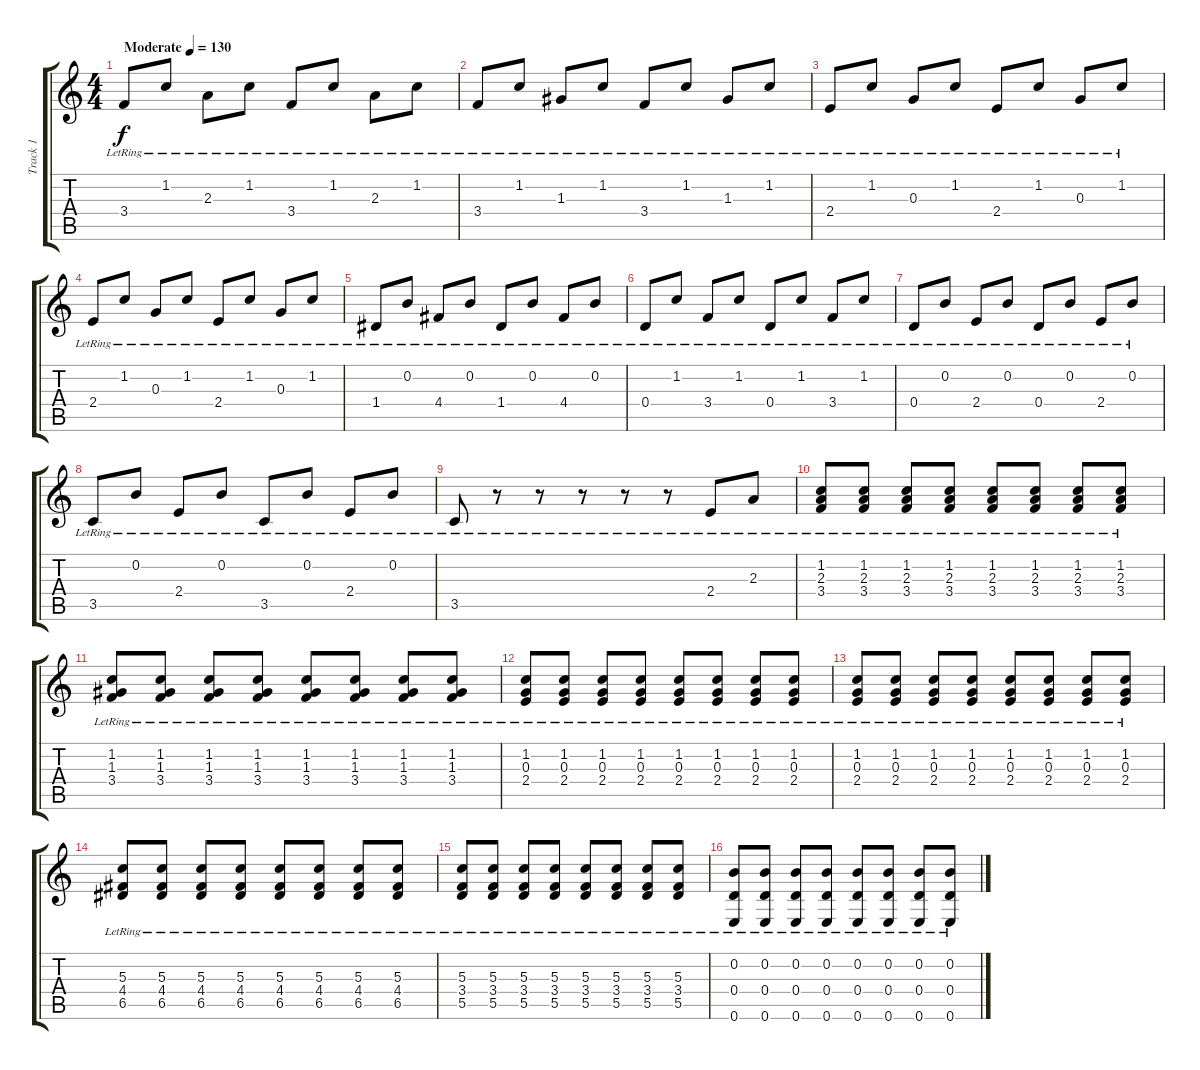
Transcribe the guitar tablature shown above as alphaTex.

\track ("Track 1" "Track 1") {instrument electricguitarjazz}
\staff {score tabs}
\tuning (E4 B3 G3 D3 A2 E2) {hide}
\ts (4 4)
\tempo (130 "Moderate")
\clef g2
\ks c
3.4{lr}.8{dy f instrument electricguitarjazz} 1.2{lr}.8 2.3{lr}.8 1.2{lr}.8 3.4{lr}.8 1.2{lr}.8 2.3{lr}.8 1.2{lr}.8 |
3.4{lr}.8 1.2{lr}.8 1.3{lr}.8 1.2{lr}.8 3.4{lr}.8 1.2{lr}.8 1.3{lr}.8 1.2{lr}.8 |
2.4{lr}.8 1.2{lr}.8 0.3{lr}.8 1.2{lr}.8 2.4{lr}.8 1.2{lr}.8 0.3{lr}.8 1.2{lr}.8 |
2.4{lr}.8 1.2{lr}.8 0.3{lr}.8 1.2{lr}.8 2.4{lr}.8 1.2{lr}.8 0.3{lr}.8 1.2{lr}.8 |
1.4{lr}.8 0.2{lr}.8 4.4{lr}.8 0.2{lr}.8 1.4{lr}.8 0.2{lr}.8 4.4{lr}.8 0.2{lr}.8 |
0.4{lr}.8 1.2{lr}.8 3.4{lr}.8 1.2{lr}.8 0.4{lr}.8 1.2{lr}.8 3.4{lr}.8 1.2{lr}.8 |
0.4{lr}.8 0.2{lr}.8 2.4{lr}.8 0.2{lr}.8 0.4{lr}.8 0.2{lr}.8 2.4{lr}.8 0.2{lr}.8 |
3.5{lr}.8 0.2{lr}.8 2.4{lr}.8 0.2{lr}.8 3.5{lr}.8 0.2{lr}.8 2.4{lr}.8 0.2{lr}.8 |
3.5{lr}.8 r.8 r.8 r.8 r.8 r.8 2.4{lr}.8 2.3{lr}.8 |
(1.2{lr} 2.3{lr} 3.4{lr}).8 (1.2{lr} 2.3{lr} 3.4{lr}).8 (1.2{lr} 2.3{lr} 3.4{lr}).8 (1.2{lr} 2.3{lr} 3.4{lr}).8 (1.2{lr} 2.3{lr} 3.4{lr}).8 (1.2{lr} 2.3{lr} 3.4{lr}).8 (1.2{lr} 2.3{lr} 3.4{lr}).8 (1.2{lr} 2.3{lr} 3.4{lr}).8 |
(1.2{lr} 1.3{lr} 3.4{lr}).8 (1.2{lr} 1.3{lr} 3.4{lr}).8 (1.2{lr} 1.3{lr} 3.4{lr}).8 (1.2{lr} 1.3{lr} 3.4{lr}).8 (1.2{lr} 1.3{lr} 3.4{lr}).8 (1.2{lr} 1.3{lr} 3.4{lr}).8 (1.2{lr} 1.3{lr} 3.4{lr}).8 (1.2{lr} 1.3{lr} 3.4{lr}).8 |
(1.2{lr} 0.3{lr} 2.4{lr}).8 (1.2{lr} 0.3{lr} 2.4{lr}).8 (1.2{lr} 0.3{lr} 2.4{lr}).8 (1.2{lr} 0.3{lr} 2.4{lr}).8 (1.2{lr} 0.3{lr} 2.4{lr}).8 (1.2{lr} 0.3{lr} 2.4{lr}).8 (1.2{lr} 0.3{lr} 2.4{lr}).8 (1.2{lr} 0.3{lr} 2.4{lr}).8 |
(1.2{lr} 0.3{lr} 2.4{lr}).8 (1.2{lr} 0.3{lr} 2.4{lr}).8 (1.2{lr} 0.3{lr} 2.4{lr}).8 (1.2{lr} 0.3{lr} 2.4{lr}).8 (1.2{lr} 0.3{lr} 2.4{lr}).8 (1.2{lr} 0.3{lr} 2.4{lr}).8 (1.2{lr} 0.3{lr} 2.4{lr}).8 (1.2{lr} 0.3{lr} 2.4{lr}).8 |
(5.3{lr} 4.4{lr} 6.5{lr}).8 (5.3{lr} 4.4{lr} 6.5{lr}).8 (5.3{lr} 4.4{lr} 6.5{lr}).8 (5.3{lr} 4.4{lr} 6.5{lr}).8 (5.3{lr} 4.4{lr} 6.5{lr}).8 (5.3{lr} 4.4{lr} 6.5{lr}).8 (5.3{lr} 4.4{lr} 6.5{lr}).8 (5.3{lr} 4.4{lr} 6.5{lr}).8 |
(5.3{lr} 3.4{lr} 5.5{lr}).8 (5.3{lr} 3.4{lr} 5.5{lr}).8 (5.3{lr} 3.4{lr} 5.5{lr}).8 (5.3{lr} 3.4{lr} 5.5{lr}).8 (5.3{lr} 3.4{lr} 5.5{lr}).8 (5.3{lr} 3.4{lr} 5.5{lr}).8 (5.3{lr} 3.4{lr} 5.5{lr}).8 (5.3{lr} 3.4{lr} 5.5{lr}).8 |
(0.2{lr} 0.4{lr} 0.6{lr}).8 (0.2{lr} 0.4{lr} 0.6{lr}).8 (0.2{lr} 0.4{lr} 0.6{lr}).8 (0.2{lr} 0.4{lr} 0.6{lr}).8 (0.2{lr} 0.4{lr} 0.6{lr}).8 (0.2{lr} 0.4{lr} 0.6{lr}).8 (0.2{lr} 0.4{lr} 0.6{lr}).8 (0.2{lr} 0.4{lr} 0.6{lr}).8
